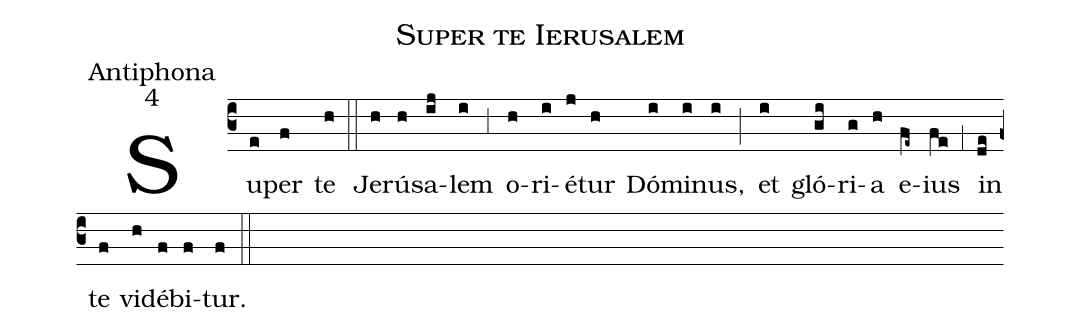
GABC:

name:Super te Ierusalem;
office-part:Antiphona;
mode:4;
%%
(c3) Su(e)per(f) te(h) (::)
Je(h)rú(h)sa(ij)lem(i) (,3) o(h)ri(i)é(j)tur(h) Dó(i)mi(i)nus,(i) (;) et(i) gló(gi)ri(g)a(h) e(fe~)ius(fe) (,1) in(de) te(f) vi(h)dé(f)bi(f)tur.(f) (::)
